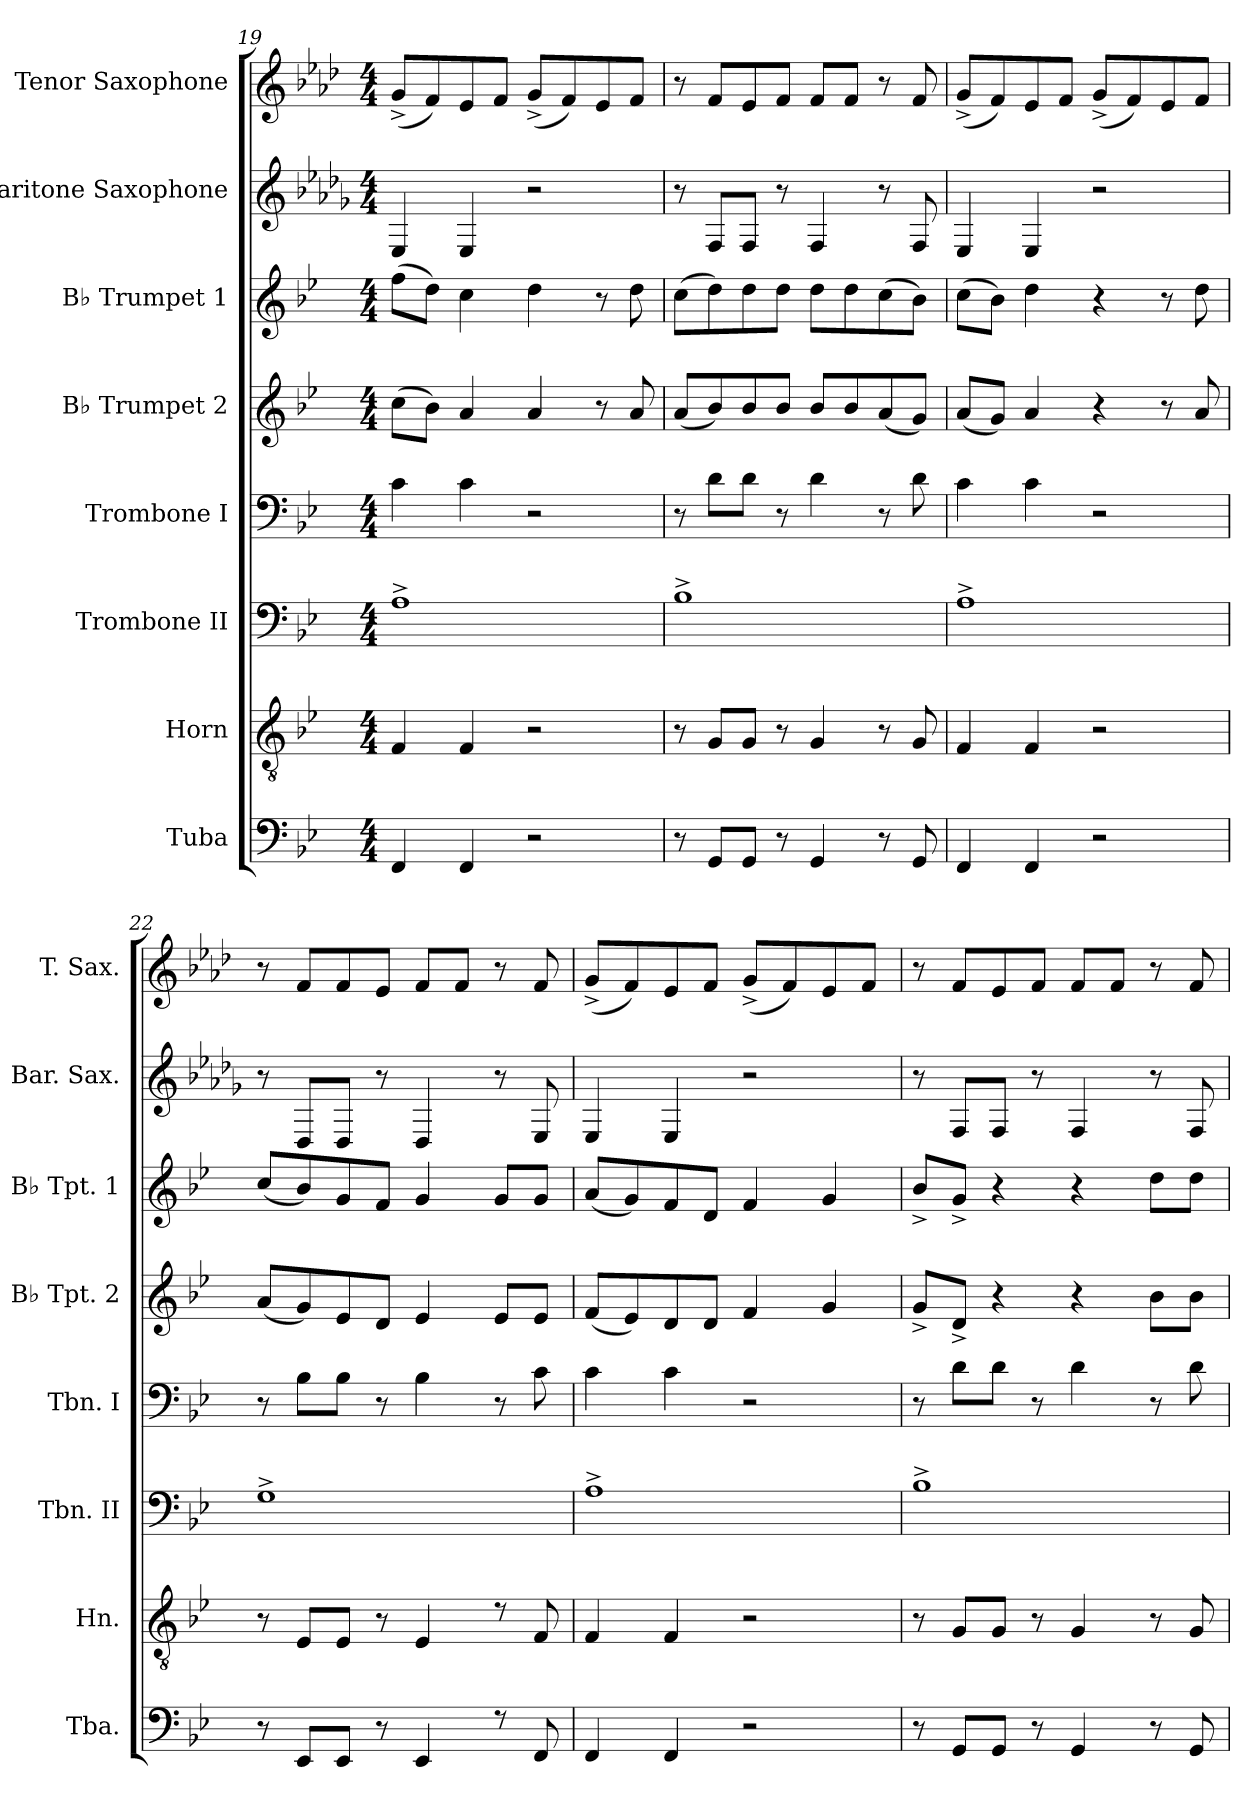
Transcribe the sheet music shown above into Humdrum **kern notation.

**kern	**kern	**kern	**kern	**kern	**kern	**kern	**kern
*part8	*part7	*part6	*part5	*part4	*part3	*part2	*part1
*staff8	*staff7	*staff6	*staff5	*staff4	*staff3	*staff2	*staff1
*I"Tuba	*I"Horn	*I"Trombone II	*I"Trombone I	*I"B♭ Trumpet 2	*I"B♭ Trumpet 1	*I"Baritone Saxophone	*I"Tenor Saxophone
*I'Tba.	*I'Hn.	*I'Tbn. II	*I'Tbn. I	*I'B♭ Tpt. 2	*I'B♭ Tpt. 1	*I'Bar. Sax.	*I'T. Sax.
*clefF4	*clefGv2	*clefF4	*clefF4	*clefG2	*clefG2	*clefG2	*clefG2
*	*ITrd1c2	*	*	*ITrd1c2	*ITrd1c2	*ITrd12c21	*ITrd8c14
*k[b-e-]	*k[b-e-a-d-]	*k[b-e-]	*k[b-e-]	*k[b-e-a-d-]	*k[b-e-a-d-]	*k[b-e-a-d-g-]	*k[b-e-a-d-]
*M4/4	*M4/4	*M4/4	*M4/4	*M4/4	*M4/4	*M4/4	*M4/4
=19	=19	=19	=19	=19	=19	=19	=19
4FF	4E-	1A^	4c	(>8b-L	(>8ee-L	4EE-	(<8G^L
.	.	.	.	8a-J)	8ccJ)	.	8F)
4FF	4E-	.	4c	4g	4b-	4EE-	8E-
.	.	.	.	.	.	.	8FJ
2r	2r	.	2r	4g	4cc	2r	(<8G^L
.	.	.	.	.	.	.	8F)
.	.	.	.	8r	8r	.	8E-
.	.	.	.	8g	8cc	.	8FJ
=20	=20	=20	=20	=20	=20	=20	=20
8r	8r	1B-^	8r	(>8gL	(>8b-L	8r	8r
8GGL	8FL	.	8dL	8a-)	8cc)	8FFL	8FL
8GGJ	8FJ	.	8dJ	8a-	8cc	8FFJ	8E-
8r	8r	.	8r	8a-J	8ccJ	8r	8FJ
4GG	4F	.	4d	8a-L	8ccL	4FF	8FL
.	.	.	.	8a-	8cc	.	8FJ
8r	8r	.	8r	(>8g	(>8b-	8r	8r
8GG	8F	.	8d	8fJ)	8a-J)	8FF	8F
=21	=21	=21	=21	=21	=21	=21	=21
4FF	4E-	1A^	4c	(<8gL	(>8b-L	4EE-	(<8G^L
.	.	.	.	8fJ)	8a-J)	.	8F)
4FF	4E-	.	4c	4g	4cc	4EE-	8E-
.	.	.	.	.	.	.	8FJ
2r	2r	.	2r	4r	4r	2r	(<8G^L
.	.	.	.	.	.	.	8F)
.	.	.	.	8r	8r	.	8E-
.	.	.	.	8g	8cc	.	8FJ
=22	=22	=22	=22	=22	=22	=22	=22
8r	8r	1G^	8r	(<8gL	(>8b-L	8r	8r
8EE-L	8D-L	.	8B-L	8f)	8a-)	8DD-L	8FL
8EE-J	8D-J	.	8B-J	8d-	8f	8DD-J	8F
8r	8r	.	8r	8cJ	8e-J	8r	8E-J
4EE-	4D-	.	4B-	4d-	4f	4DD-	8FL
.	.	.	.	.	.	.	8FJ
8rF	8rd	.	8r	8d-L	8fL	8r	8r
8FF	8E-	.	8c	8d-J	8fJ	8EE-	8F
=23	=23	=23	=23	=23	=23	=23	=23
4FF	4E-	1A^	4c	(<8e-L	(<8gL	4EE-	(<8G^L
.	.	.	.	8d-)	8f)	.	8F)
4FF	4E-	.	4c	8c	8e-	4EE-	8E-
.	.	.	.	8cJ	8cJ	.	8FJ
2r	2r	.	2r	4e-	4e-	2r	(<8G^L
.	.	.	.	.	.	.	8F)
.	.	.	.	4f	4f	.	8E-
.	.	.	.	.	.	.	8FJ
=24	=24	=24	=24	=24	=24	=24	=24
8r	8r	1B-^	8r	8f^L	8a-^L	8r	8r
8GGL	8FL	.	8dL	8c^J	8f^J	8FFL	8FL
8GGJ	8FJ	.	8dJ	4r	4r	8FFJ	8E-
8r	8r	.	8r	.	.	8r	8FJ
4GG	4F	.	4d	4r	4r	4FF	8FL
.	.	.	.	.	.	.	8FJ
8r	8r	.	8r	8a-L	8ccL	8r	8r
8GG	8F	.	8d	8a-J	8ccJ	8FF	8F
=	=	=	=	=	=	=	=
*-	*-	*-	*-	*-	*-	*-	*-
